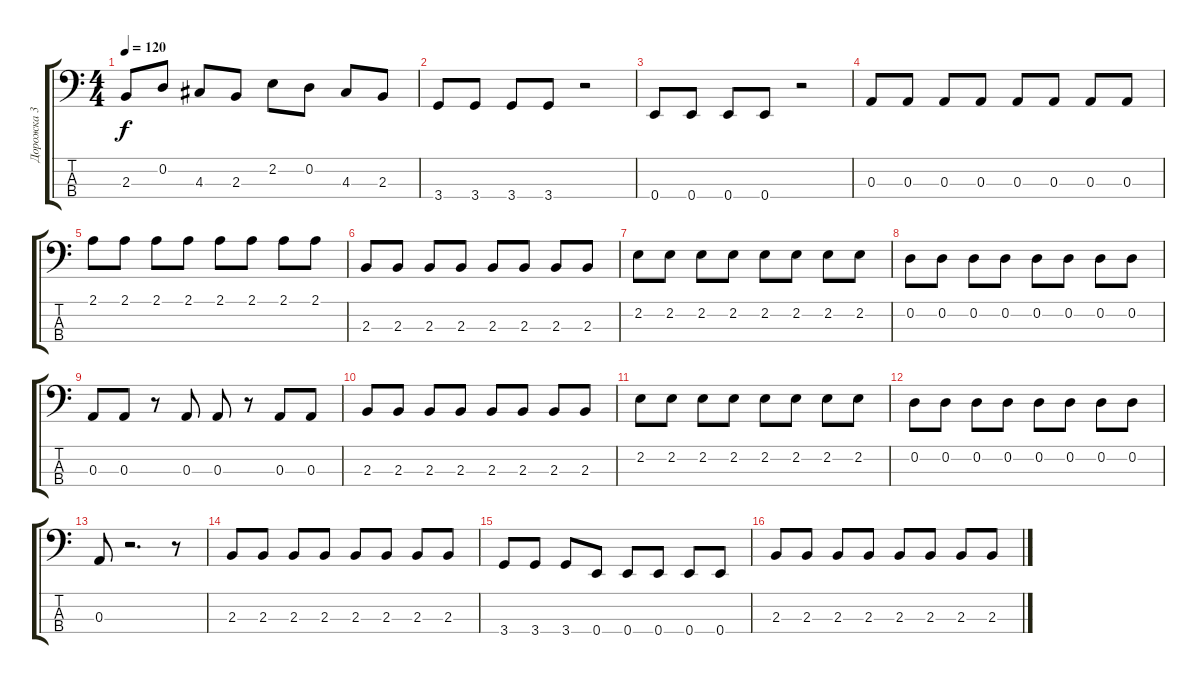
\track ("Дорожка 3" "Дорожка 3") {instrument electricbasspick}
\staff {score tabs}
\tuning (G2 D2 A1 E1) {hide}
\ts (4 4)
\tempo 120
\clef f4
\ks c
2.3.8{dy f} 0.2.8 4.3.8 2.3.8 2.2.8 0.2.8 4.3.8 2.3.8 |
3.4.8 3.4.8 3.4.8 3.4.8 r.2 |
0.4.8 0.4.8 0.4.8 0.4.8 r.2 |
0.3.8 0.3.8 0.3.8 0.3.8 0.3.8 0.3.8 0.3.8 0.3.8 |
2.1.8 2.1.8 2.1.8 2.1.8 2.1.8 2.1.8 2.1.8 2.1.8 |
2.3.8 2.3.8 2.3.8 2.3.8 2.3.8 2.3.8 2.3.8 2.3.8 |
2.2.8 2.2.8 2.2.8 2.2.8 2.2.8 2.2.8 2.2.8 2.2.8 |
0.2.8 0.2.8 0.2.8 0.2.8 0.2.8 0.2.8 0.2.8 0.2.8 |
0.3.8 0.3.8 r.8 0.3.8 0.3.8 r.8 0.3.8 0.3.8 |
2.3.8 2.3.8 2.3.8 2.3.8 2.3.8 2.3.8 2.3.8 2.3.8 |
2.2.8 2.2.8 2.2.8 2.2.8 2.2.8 2.2.8 2.2.8 2.2.8 |
0.2.8 0.2.8 0.2.8 0.2.8 0.2.8 0.2.8 0.2.8 0.2.8 |
0.3.8 r.2{d} r.8 |
2.3.8 2.3.8 2.3.8 2.3.8 2.3.8 2.3.8 2.3.8 2.3.8 |
3.4.8 3.4.8 3.4.8 0.4.8 0.4.8 0.4.8 0.4.8 0.4.8 |
2.3.8 2.3.8 2.3.8 2.3.8 2.3.8 2.3.8 2.3.8 2.3.8
